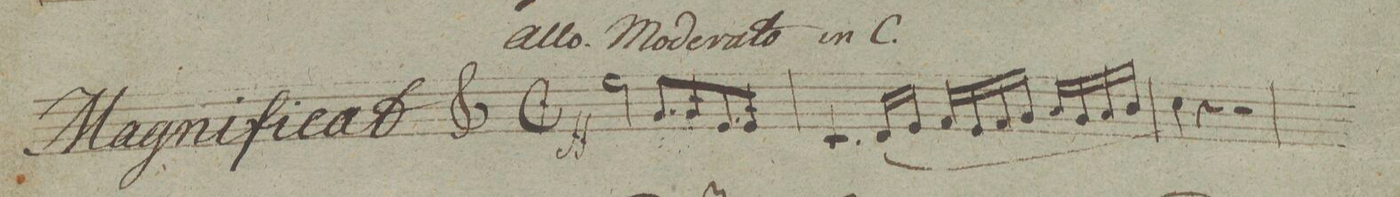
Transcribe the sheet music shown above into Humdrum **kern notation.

**kern	**dynam
*I"Clarinetto 2do. in C.	*
*clefG2	*
*k[]	*
*met(c|)	*
*M2/2	*
*2\right	*
2ee\	ff
8.g/L	.
16g/K	.
8.e/	.
16e/Jk	.
=2	=2
4.c/	.
(<16d/LL	.
16e/JJ	.
16f/LL	.
16e/	.
16f/	.
16g/JJ	.
16a/LL	.
16g/	.
16a/	.
16b/JJ	.
=3	=3
4cc\)	.
4r	.
2r	.
=4	=4
*-	*-
